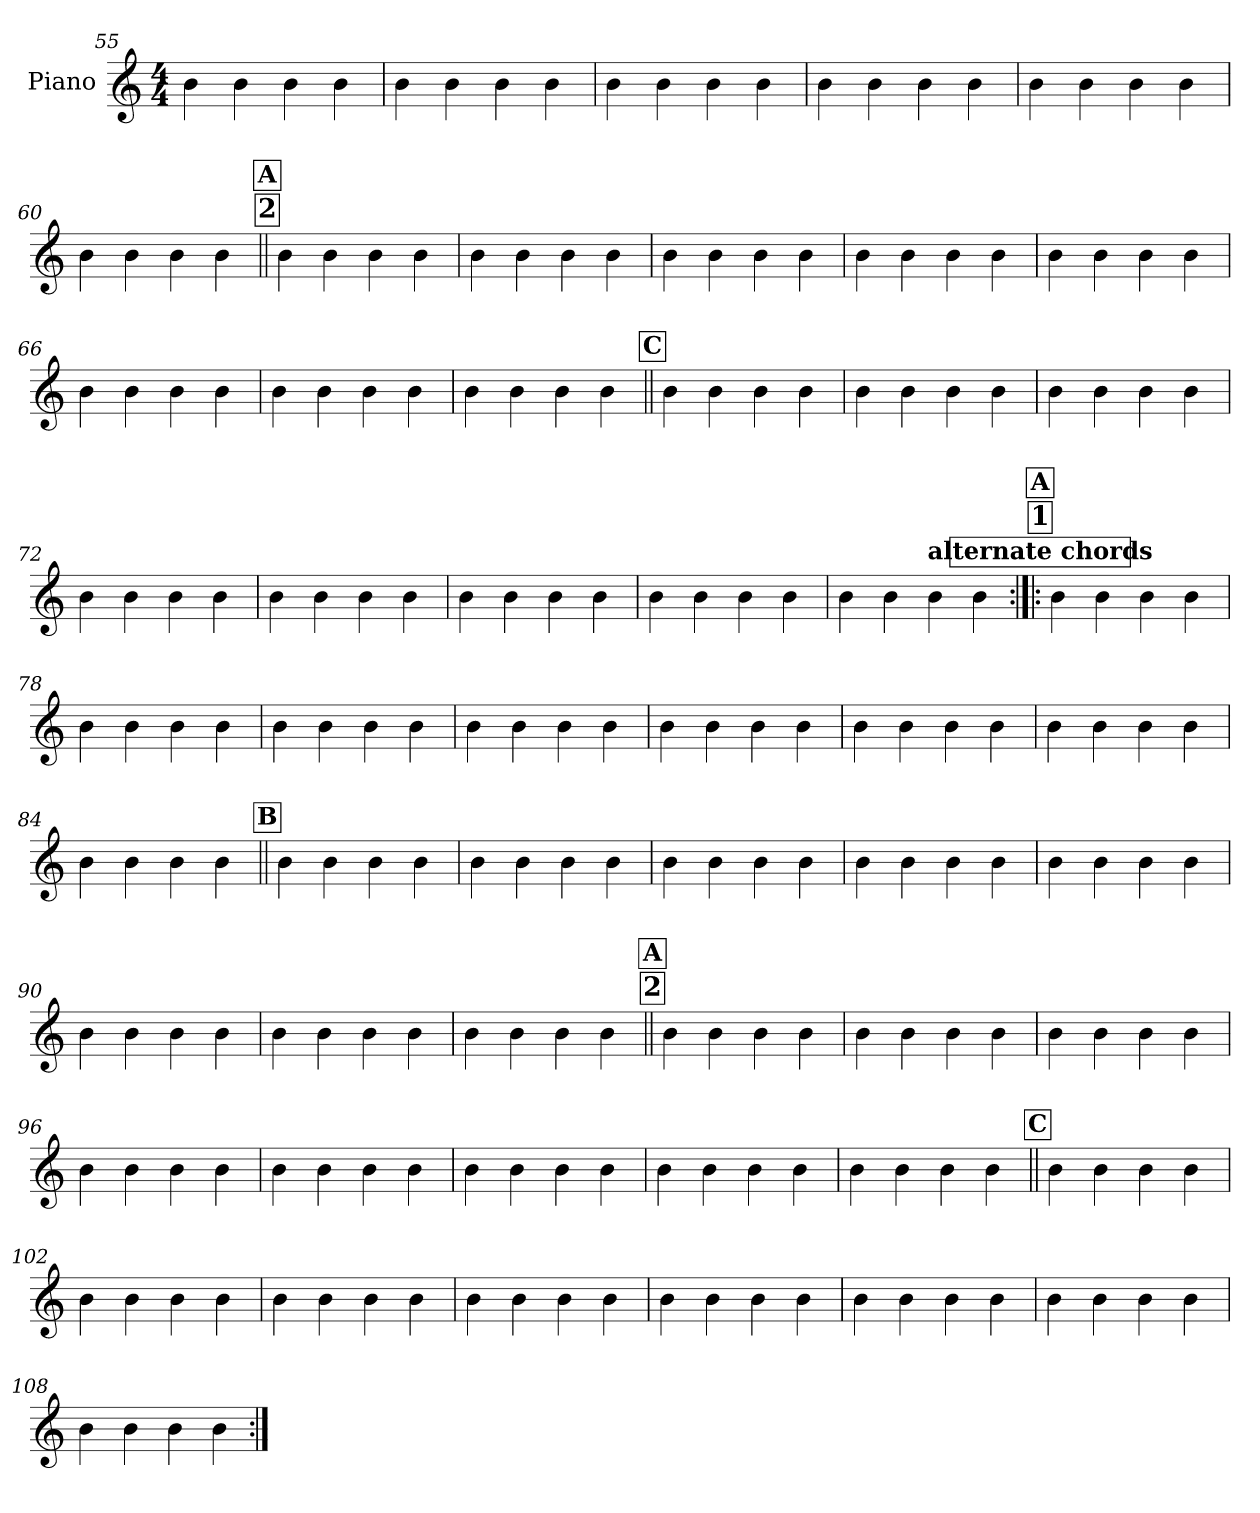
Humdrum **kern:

**kern
*part1
*staff1
*I"Piano
*I'Pno.
*clefG2
*k[]
*M4/4
=55
4b
4b
4b
4b
=56
4b
4b
4b
4b
=57
4b
4b
4b
4b
=58
4b
4b
4b
4b
=59
4b
4b
4b
4b
=60
4b
4b
4b
4b
!!LO:LB:g=z
!!LO:REH:place=s1:a:t=2
!!LO:REH:place=s1:a:fs=14:t=A
=61||
4b
4b
4b
4b
=62
4b
4b
4b
4b
=63
4b
4b
4b
4b
=64
4b
4b
4b
4b
=65
4b
4b
4b
4b
=66
4b
4b
4b
4b
=67
4b
4b
4b
4b
=68
4b
4b
4b
4b
!!LO:LB:g=z
!!LO:REH:place=s1:a:fs=14:t=C
=69||
4b
4b
4b
4b
=70
4b
4b
4b
4b
=71
4b
4b
4b
4b
=72
4b
4b
4b
4b
=73
4b
4b
4b
4b
=74
4b
4b
4b
4b
=75
4b
4b
4b
4b
=76
4b
4b
4b
4b
!!LO:LB:g=z
!!LO:REH:place=s1:a:fs=14:t=alternate chords
!!LO:REH:place=s1:a:t=1
!!LO:REH:place=s1:a:fs=14:t=A
=77:|!|:
4b
4b
4b
4b
=78
4b
4b
4b
4b
=79
4b
4b
4b
4b
=80
4b
4b
4b
4b
=81
4b
4b
4b
4b
=82
4b
4b
4b
4b
=83
4b
4b
4b
4b
=84
4b
4b
4b
4b
!!LO:LB:g=z
!!LO:REH:place=s1:a:fs=14:t=B
=85||
4b
4b
4b
4b
=86
4b
4b
4b
4b
=87
4b
4b
4b
4b
=88
4b
4b
4b
4b
=89
4b
4b
4b
4b
=90
4b
4b
4b
4b
=91
4b
4b
4b
4b
=92
4b
4b
4b
4b
!!LO:LB:g=z
!!LO:REH:place=s1:a:t=2
!!LO:REH:place=s1:a:fs=14:t=A
=93||
4b
4b
4b
4b
=94
4b
4b
4b
4b
=95
4b
4b
4b
4b
=96
4b
4b
4b
4b
=97
4b
4b
4b
4b
=98
4b
4b
4b
4b
=99
4b
4b
4b
4b
=100
4b
4b
4b
4b
!!LO:LB:g=z
!!LO:REH:place=s1:a:fs=14:t=C
=101||
4b
4b
4b
4b
=102
4b
4b
4b
4b
=103
4b
4b
4b
4b
=104
4b
4b
4b
4b
=105
4b
4b
4b
4b
=106
4b
4b
4b
4b
=107
4b
4b
4b
4b
=108
4b
4b
4b
4b
=:|!
*-
